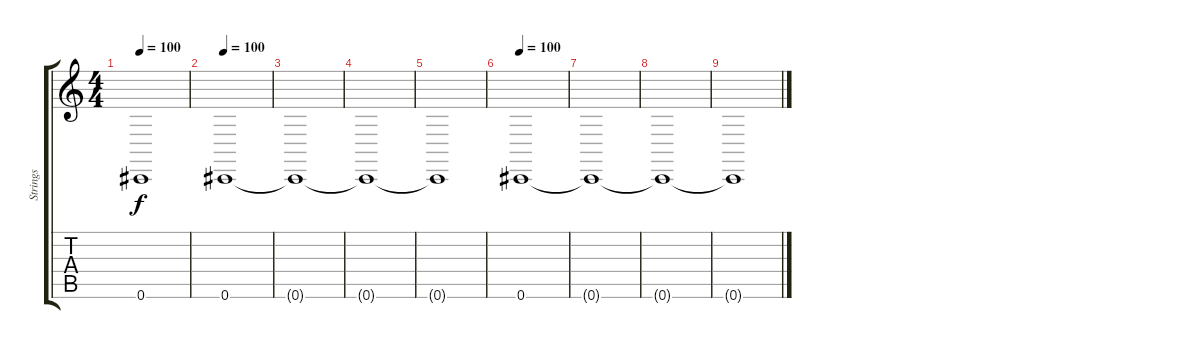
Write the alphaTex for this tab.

\track ("Strings" "Strings") {instrument stringensemble1}
\staff {score tabs}
\tuning (Eb4 Bb3 Gb3 Db3 Ab2 Db2) {hide}
\ts (4 4)
\tempo 100
\clef g2
\ks c
0.6{t}.1{dy f} |
\tempo 100
0.6.1 |
0.6{t}.1 |
0.6{t}.1 |
0.6{t}.1 |
\tempo 100
0.6.1 |
0.6{t}.1 |
0.6{t}.1 |
0.6{t}.1
